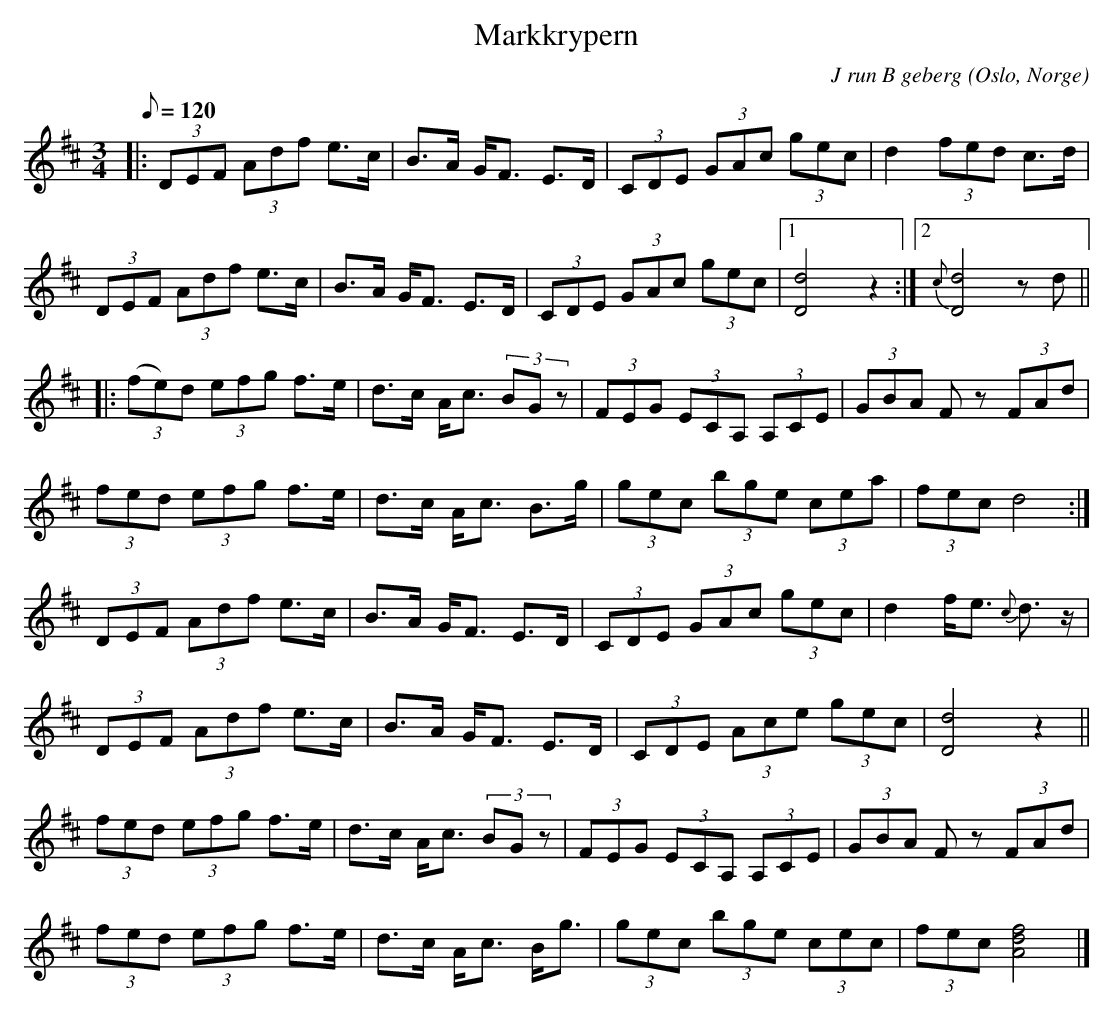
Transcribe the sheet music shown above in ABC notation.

X:1
T:Markkrypern
M:3/4
L:1/8
Q:120
O:Oslo, Norge
C:J run B geberg
M:3/4
L:1/16
K:D
|:(3D2E2F2 (3A2d2f2 e3c | B3A GF3 E3D| (3C2D2E2 (3G2A2c2 (3g2e2c2| d4(3f2e2d2 c3d|
(3D2E2F2 (3A2d2f2 e3c | B3A GF3 E3D |(3C2D2E2 (3G2A2c2 (3g2e2c2|1 [D8d8]z4:|2 {c}[D8d8]z2d2 ||
|:(3(f2e2)d2 (3e2f2g2 f3e|d3c Ac3 (3B2G2z2| (3F2E2G2 (3E2C2A,2 (3A,2C2E2|(3G2B2A2 F2z2 (3F2A2d2|
 (3f2e2d2 (3e2f2g2 f3e|d3c Ac3 B3g |(3g2e2c2 (3b2g2e2 (3c2e2a2| (3f2e2c2 d8:|
(3D2E2F2 (3A2d2f2 e3c | B3A GF3 E3D| (3C2D2E2 (3G2A2c2 (3g2e2c2| d4fe3 {c}d3z|
(3D2E2F2 (3A2d2f2 e3c | B3A GF3 E3D |(3C2D2E2 (3A2c2e2 (3g2e2c2| [D8d8]z4||
(3f2e2d2 (3e2f2g2 f3e|d3c Ac3 (3B2G2z2| (3F2E2G2 (3E2C2A,2 (3A,2C2E2|(3G2B2A2 F2z2 (3F2A2d2|
 (3f2e2d2 (3e2f2g2 f3e|d3c Ac3 Bg3 |(3g2e2c2 (3b2g2e2 (3c2e2c2|(3f2e2c2 [A8d8f8] |]
